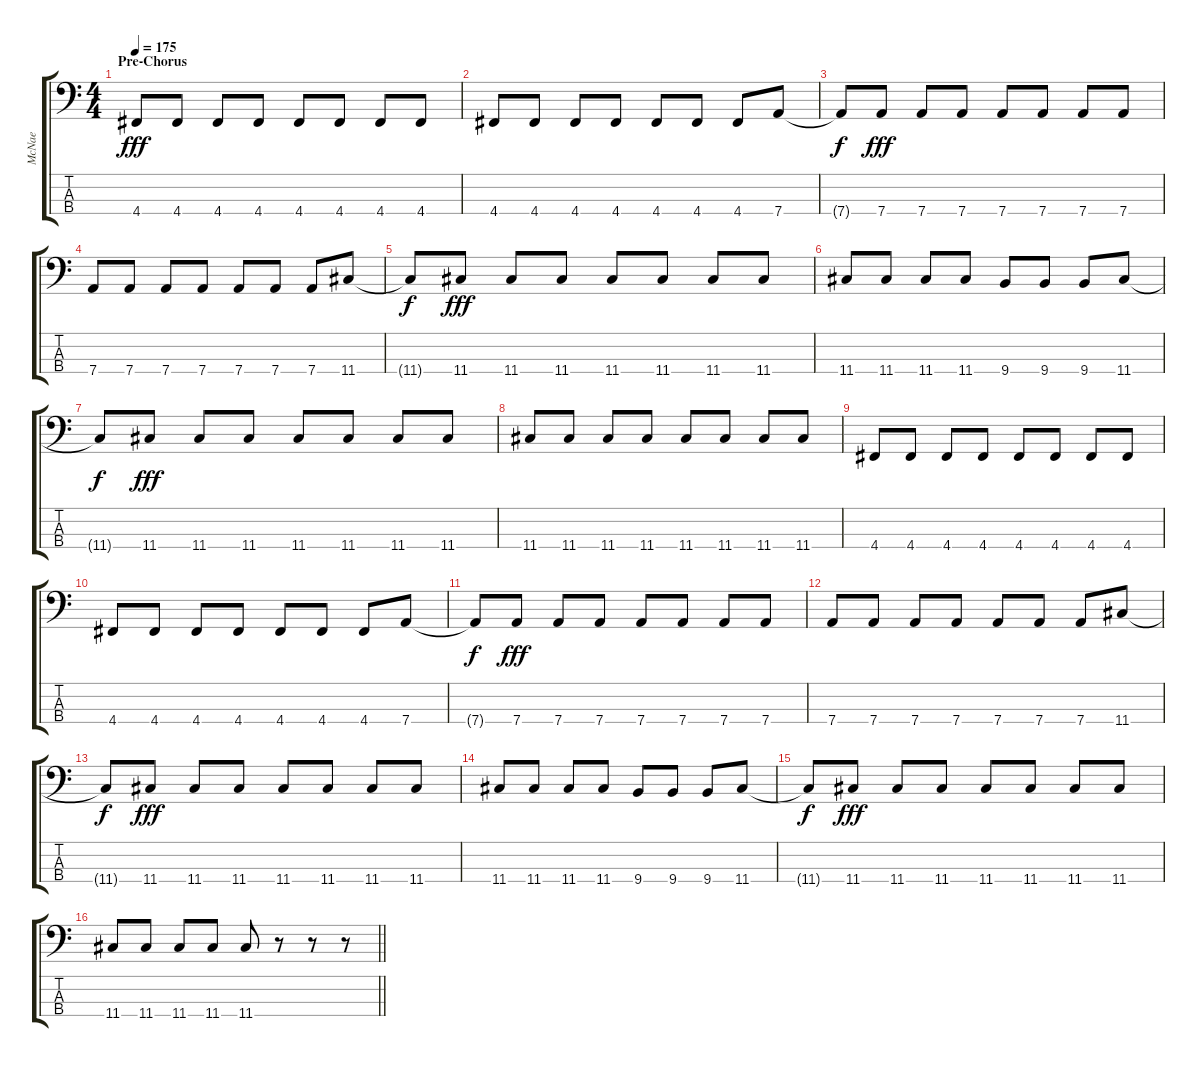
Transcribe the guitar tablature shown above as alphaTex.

\track ("McNae" "McNae") {instrument electricbasspick}
\staff {score tabs}
\tuning (G2 D2 A1 D1) {hide}
\ts (4 4)
\section ("" "Pre-Chorus")
\tempo 175
\clef f4
\ks c
4.4.8{dy fff} 4.4.8 4.4.8 4.4.8 4.4.8 4.4.8 4.4.8 4.4.8 |
4.4.8 4.4.8 4.4.8 4.4.8 4.4.8 4.4.8 4.4.8 7.4.8 |
7.4{t}.8{dy f} 7.4.8{dy fff} 7.4.8 7.4.8 7.4.8 7.4.8 7.4.8 7.4.8 |
7.4.8 7.4.8 7.4.8 7.4.8 7.4.8 7.4.8 7.4.8 11.4.8 |
11.4{t}.8{dy f} 11.4.8{dy fff} 11.4.8 11.4.8 11.4.8 11.4.8 11.4.8 11.4.8 |
11.4.8 11.4.8 11.4.8 11.4.8 9.4.8 9.4.8 9.4.8 11.4.8 |
11.4{t}.8{dy f} 11.4.8{dy fff} 11.4.8 11.4.8 11.4.8 11.4.8 11.4.8 11.4.8 |
11.4.8 11.4.8 11.4.8 11.4.8 11.4.8 11.4.8 11.4.8 11.4.8 |
4.4.8 4.4.8 4.4.8 4.4.8 4.4.8 4.4.8 4.4.8 4.4.8 |
4.4.8 4.4.8 4.4.8 4.4.8 4.4.8 4.4.8 4.4.8 7.4.8 |
7.4{t}.8{dy f} 7.4.8{dy fff} 7.4.8 7.4.8 7.4.8 7.4.8 7.4.8 7.4.8 |
7.4.8 7.4.8 7.4.8 7.4.8 7.4.8 7.4.8 7.4.8 11.4.8 |
11.4{t}.8{dy f} 11.4.8{dy fff} 11.4.8 11.4.8 11.4.8 11.4.8 11.4.8 11.4.8 |
11.4.8 11.4.8 11.4.8 11.4.8 9.4.8 9.4.8 9.4.8 11.4.8 |
11.4{t}.8{dy f} 11.4.8{dy fff} 11.4.8 11.4.8 11.4.8 11.4.8 11.4.8 11.4.8 |
\barLineRight lightlight
11.4.8 11.4.8 11.4.8 11.4.8 11.4.8 r.8 r.8 r.8
